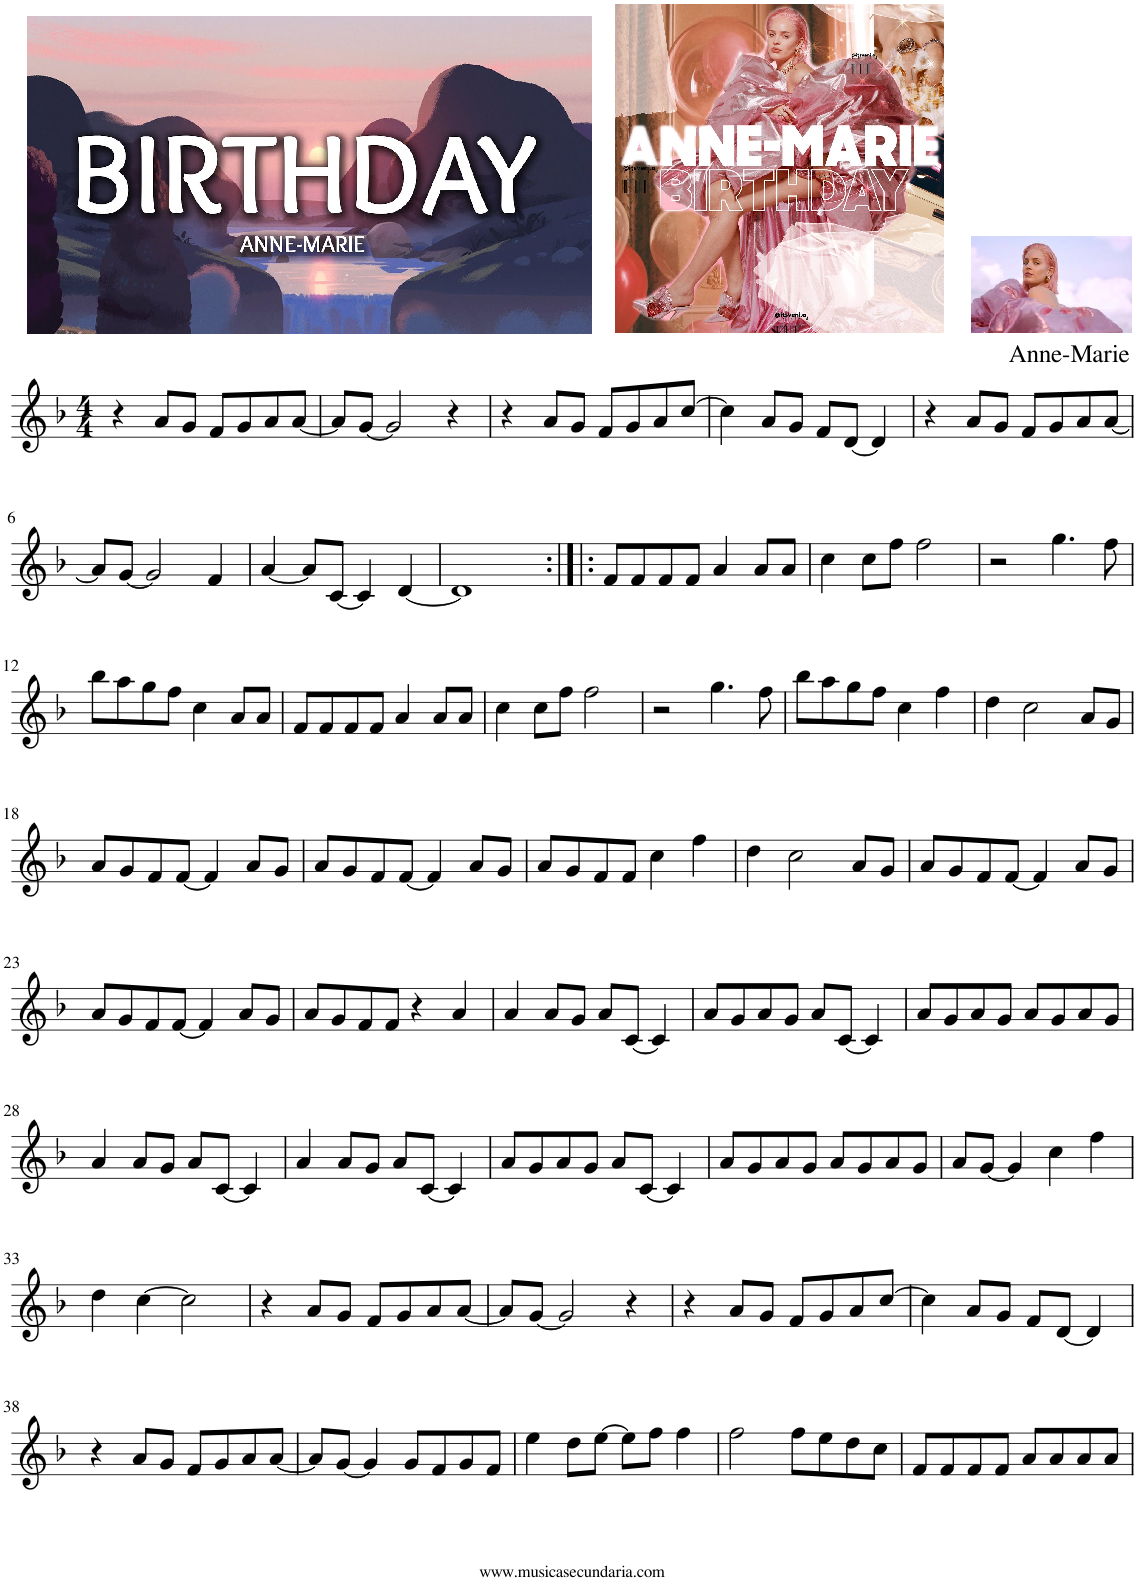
**kern
*part1
*staff1
*I"Flauta
*I'Fl.
*clefG2
*k[b-]
*M4/4
=1
4r
8a/L
8g/J
8f/L
8g/
8a/
[8a/J
=2
8a/L]
[8g/J
2g/]
4r
=3
4r
8a/L
8g/J
8f/L
8g/
8a/
[8cc/J
=4
4cc\]
8a/L
8g/J
8f/L
[8d/J
4d/]
=5
4r
8a/L
8g/J
8f/L
8g/
8a/
[8a/J
!!LO:LB:g=z
=6
8a/L]
[8g/J
2g/]
4f/
=7
[4a/
8a/L]
[8c/J
4c/]
[4d/
=8
1d]
=9:|!|:
8f/L
8f/
8f/
8f/J
4a/
8a/L
8a/J
=10
4cc\
8cc\L
8ff\J
2ff\
=11
2r
4.gg\
8ff\
!!LO:LB:g=z
=12
8bb-\L
8aa\
8gg\
8ff\J
4cc\
8a/L
8a/J
=13
8f/L
8f/
8f/
8f/J
4a/
8a/L
8a/J
=14
4cc\
8cc\L
8ff\J
2ff\
=15
2r
4.gg\
8ff\
=16
8bb-\L
8aa\
8gg\
8ff\J
4cc\
4ff\
=17
4dd\
2cc\
8a/L
8g/J
!!LO:LB:g=z
=18
8a/L
8g/
8f/
[8f/J
4f/]
8a/L
8g/J
=19
8a/L
8g/
8f/
[8f/J
4f/]
8a/L
8g/J
=20
8a/L
8g/
8f/
8f/J
4cc\
4ff\
=21
4dd\
2cc\
8a/L
8g/J
=22
8a/L
8g/
8f/
[8f/J
4f/]
8a/L
8g/J
!!LO:LB:g=z
=23
8a/L
8g/
8f/
[8f/J
4f/]
8a/L
8g/J
=24
8a/L
8g/
8f/
8f/J
4r
4a/
=25
4a/
8a/L
8g/J
8a/L
[8c/J
4c/]
=26
8a/L
8g/
8a/
8g/J
8a/L
[8c/J
4c/]
=27
8a/L
8g/
8a/
8g/J
8a/L
8g/
8a/
8g/J
!!LO:LB:g=z
=28
4a/
8a/L
8g/J
8a/L
[8c/J
4c/]
=29
4a/
8a/L
8g/J
8a/L
[8c/J
4c/]
=30
8a/L
8g/
8a/
8g/J
8a/L
[8c/J
4c/]
=31
8a/L
8g/
8a/
8g/J
8a/L
8g/
8a/
8g/J
=32
8a/L
[8g/J
4g/]
4cc\
4ff\
!!LO:LB:g=z
=33
4dd\
[4cc\
2cc\]
=34
4r
8a/L
8g/J
8f/L
8g/
8a/
[8a/J
=35
8a/L]
[8g/J
2g/]
4r
=36
4r
8a/L
8g/J
8f/L
8g/
8a/
[8cc/J
=37
4cc\]
8a/L
8g/J
8f/L
[8d/J
4d/]
!!LO:LB:g=z
=38
4r
8a/L
8g/J
8f/L
8g/
8a/
[8a/J
=39
8a/L]
[8g/J
4g/]
8g/L
8f/
8g/
8f/J
=40
4ee\
8dd\L
[8ee\J
8ee\L]
8ff\J
4ff\
=41
2ff\
8ff\L
8ee\
8dd\
8cc\J
=42
8f/L
8f/
8f/
8f/J
8a/L
8a/
8a/
8a/J
=
*-
